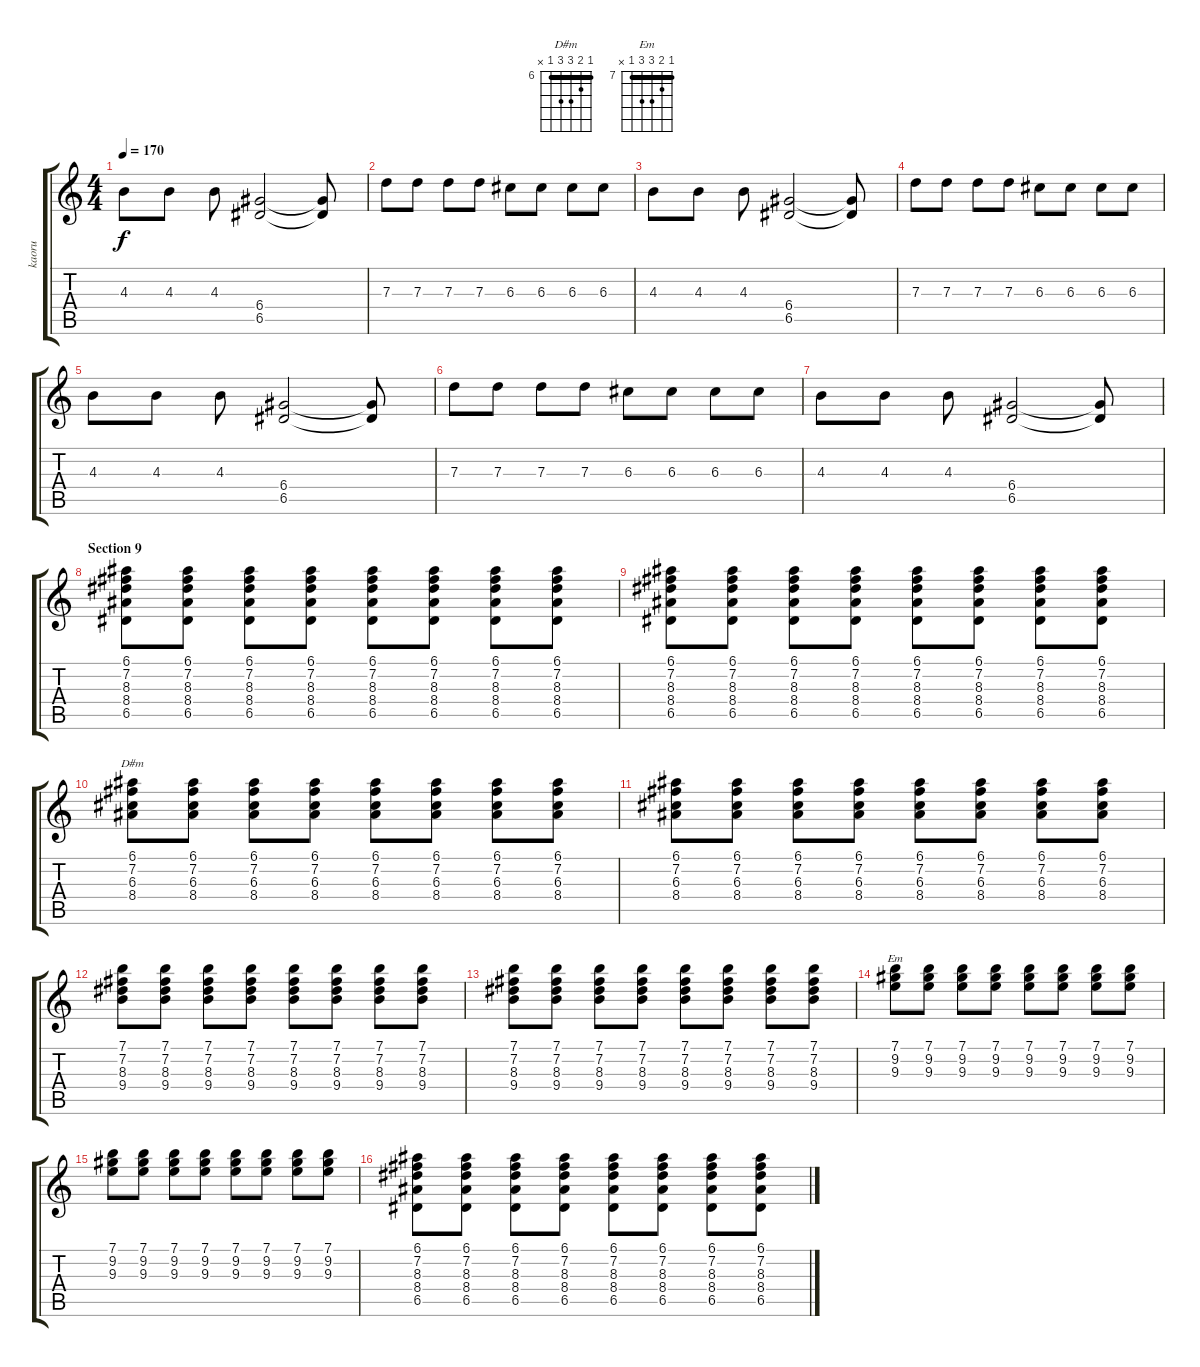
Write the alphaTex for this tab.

\track ("kaoru" "kaoru") {instrument distortionguitar}
\staff {score tabs}
\tuning (E4 B3 G3 D3 A2 E2) {hide}
\chord ("D#m" 6 7 8 8 6 x) {firstfret 6 barre 6}
\chord ("Em" 7 8 9 9 7 x) {firstfret 7 barre 7}
\ts (4 4)
\tempo 170
\clef g2
\ks c
4.3.8{dy f} 4.3.8 4.3.8 (6.4 6.5).2 (6.4{t} 6.5{t}).8 |
7.3.8 7.3.8 7.3.8 7.3.8 6.3.8 6.3.8 6.3.8 6.3.8 |
4.3.8 4.3.8 4.3.8 (6.4 6.5).2 (6.4{t} 6.5{t}).8 |
7.3.8 7.3.8 7.3.8 7.3.8 6.3.8 6.3.8 6.3.8 6.3.8 |
4.3.8 4.3.8 4.3.8 (6.4 6.5).2 (6.4{t} 6.5{t}).8 |
7.3.8 7.3.8 7.3.8 7.3.8 6.3.8 6.3.8 6.3.8 6.3.8 |
4.3.8 4.3.8 4.3.8 (6.4 6.5).2 (6.4{t} 6.5{t}).8 |
\section ("" "Section 9")
(6.1 7.2 8.3 8.4 6.5).8{volume 11} (6.1 7.2 8.3 8.4 6.5).8 (6.1 7.2 8.3 8.4 6.5).8 (6.1 7.2 8.3 8.4 6.5).8 (6.1 7.2 8.3 8.4 6.5).8 (6.1 7.2 8.3 8.4 6.5).8 (6.1 7.2 8.3 8.4 6.5).8 (6.1 7.2 8.3 8.4 6.5).8 |
(6.1 7.2 8.3 8.4 6.5).8{volume 11} (6.1 7.2 8.3 8.4 6.5).8 (6.1 7.2 8.3 8.4 6.5).8 (6.1 7.2 8.3 8.4 6.5).8 (6.1 7.2 8.3 8.4 6.5).8 (6.1 7.2 8.3 8.4 6.5).8 (6.1 7.2 8.3 8.4 6.5).8 (6.1 7.2 8.3 8.4 6.5).8 |
(6.1 7.2 6.3 8.4).8{ch "D#m"} (6.1 7.2 6.3 8.4).8 (6.1 7.2 6.3 8.4).8 (6.1 7.2 6.3 8.4).8 (6.1 7.2 6.3 8.4).8 (6.1 7.2 6.3 8.4).8 (6.1 7.2 6.3 8.4).8 (6.1 7.2 6.3 8.4).8 |
(6.1 7.2 6.3 8.4).8 (6.1 7.2 6.3 8.4).8 (6.1 7.2 6.3 8.4).8 (6.1 7.2 6.3 8.4).8 (6.1 7.2 6.3 8.4).8 (6.1 7.2 6.3 8.4).8 (6.1 7.2 6.3 8.4).8 (6.1 7.2 6.3 8.4).8 |
(7.1 7.2 8.3 9.4).8 (7.1 7.2 8.3 9.4).8 (7.1 7.2 8.3 9.4).8 (7.1 7.2 8.3 9.4).8 (7.1 7.2 8.3 9.4).8 (7.1 7.2 8.3 9.4).8 (7.1 7.2 8.3 9.4).8 (7.1 7.2 8.3 9.4).8 |
(7.1 7.2 8.3 9.4).8 (7.1 7.2 8.3 9.4).8 (7.1 7.2 8.3 9.4).8 (7.1 7.2 8.3 9.4).8 (7.1 7.2 8.3 9.4).8 (7.1 7.2 8.3 9.4).8 (7.1 7.2 8.3 9.4).8 (7.1 7.2 8.3 9.4).8 |
(7.1 9.2 9.3).8{ch "Em"} (7.1 9.2 9.3).8 (7.1 9.2 9.3).8 (7.1 9.2 9.3).8 (7.1 9.2 9.3).8 (7.1 9.2 9.3).8 (7.1 9.2 9.3).8 (7.1 9.2 9.3).8 |
(7.1 9.2 9.3).8 (7.1 9.2 9.3).8 (7.1 9.2 9.3).8 (7.1 9.2 9.3).8 (7.1 9.2 9.3).8 (7.1 9.2 9.3).8 (7.1 9.2 9.3).8 (7.1 9.2 9.3).8 |
(6.1 7.2 8.3 8.4 6.5).8{volume 11} (6.1 7.2 8.3 8.4 6.5).8 (6.1 7.2 8.3 8.4 6.5).8 (6.1 7.2 8.3 8.4 6.5).8 (6.1 7.2 8.3 8.4 6.5).8 (6.1 7.2 8.3 8.4 6.5).8 (6.1 7.2 8.3 8.4 6.5).8 (6.1 7.2 8.3 8.4 6.5).8
